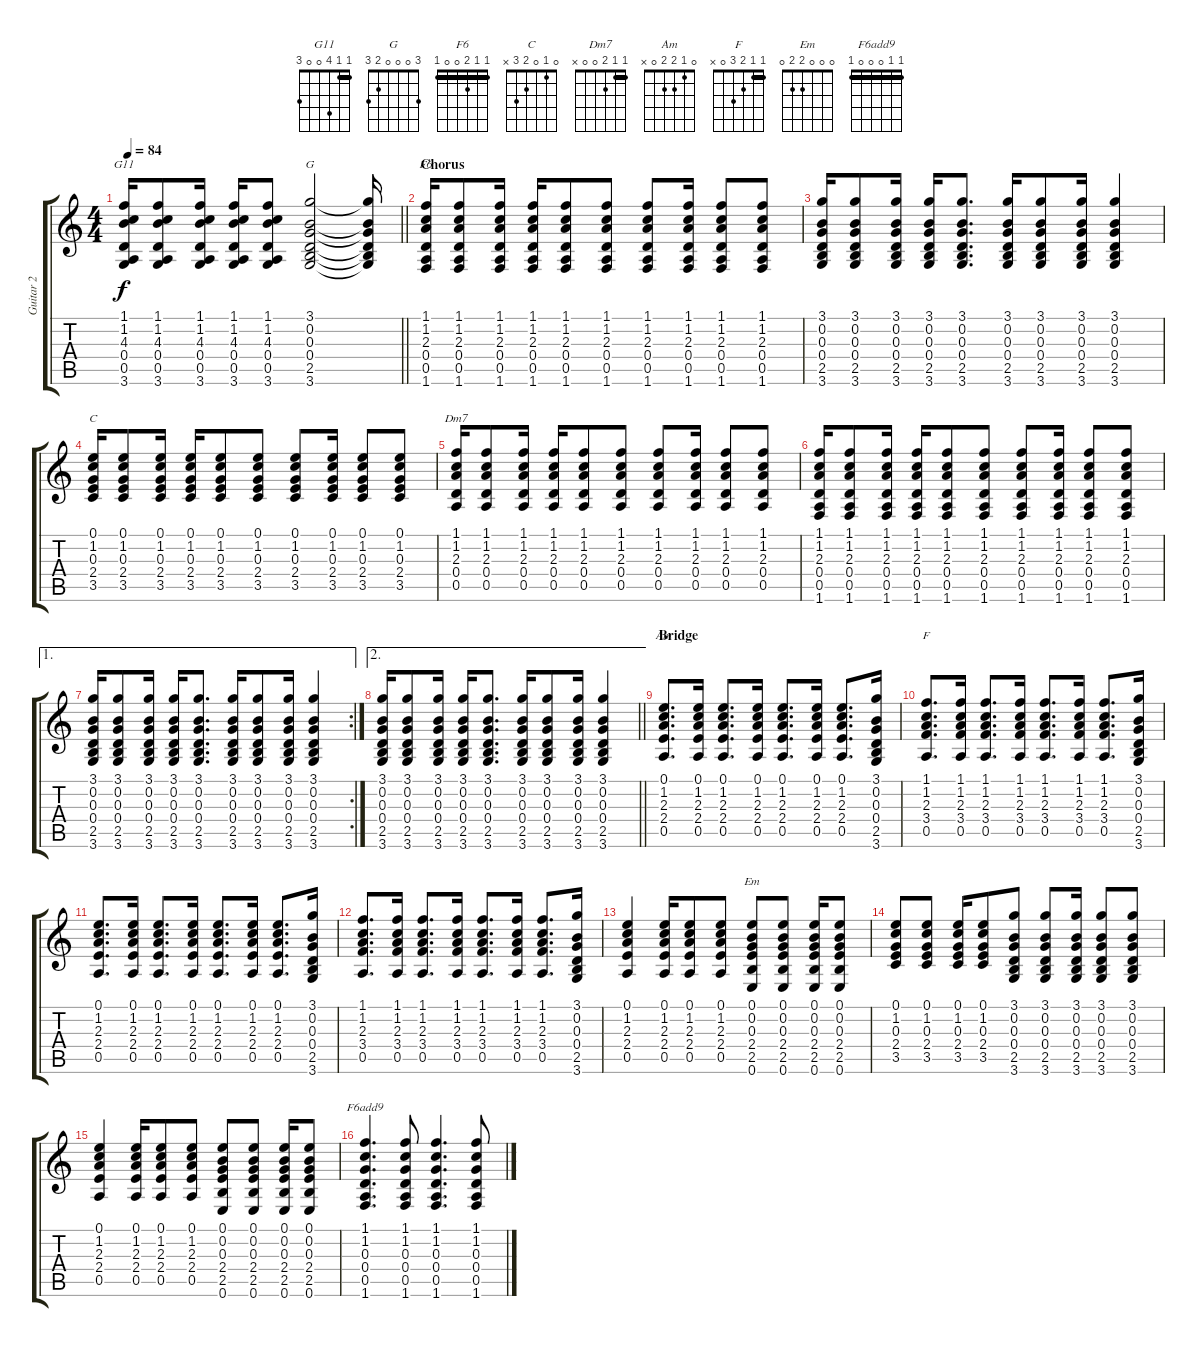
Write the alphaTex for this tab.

\track ("Guitar 2" "Guitar 2") {instrument electricguitarclean}
\staff {score tabs}
\tuning (E4 B3 G3 D3 A2 E2) {hide}
\chord ("G11" 1 1 4 0 0 3) {barre 1}
\chord ("G" 3 0 0 0 2 3)
\chord ("F6" 1 1 2 0 0 1) {barre 1}
\chord ("C" 0 1 0 2 3 x)
\chord ("Dm7" 1 1 2 0 0 x) {barre 1}
\chord ("Am" 0 1 2 2 0 x)
\chord ("F" 1 1 2 3 0 x) {barre 1}
\chord ("Em" 0 0 0 2 2 0)
\chord ("F6add9" 1 1 0 0 0 1) {barre 1}
\ts (4 4)
\tempo 84
\clef g2
\barLineRight lightlight
\ks c
(1.1 1.2 4.3 0.4 0.5 3.6).16{ch "G11" dy f} (1.1 1.2 4.3 0.4 0.5 3.6).8 (1.1 1.2 4.3 0.4 0.5 3.6).16 (1.1 1.2 4.3 0.4 0.5 3.6).16 (1.1 1.2 4.3 0.4 0.5 3.6).8 (3.1 0.2 0.3 0.4 2.5 3.6).2{ch "G"} (3.1{t} 0.2{t} 0.3{t} 0.4{t} 2.5{t} 3.6{t}).16 |
\section ("" "Chorus")
(1.1 1.2 2.3 0.4 0.5 1.6).16{ch "F6"} (1.1 1.2 2.3 0.4 0.5 1.6).8 (1.1 1.2 2.3 0.4 0.5 1.6).16 (1.1 1.2 2.3 0.4 0.5 1.6).16 (1.1 1.2 2.3 0.4 0.5 1.6).8 (1.1 1.2 2.3 0.4 0.5 1.6).8 (1.1 1.2 2.3 0.4 0.5 1.6).8 (1.1 1.2 2.3 0.4 0.5 1.6).16 (1.1 1.2 2.3 0.4 0.5 1.6).8 (1.1 1.2 2.3 0.4 0.5 1.6).8 |
(3.1 0.2 0.3 0.4 2.5 3.6).16 (3.1 0.2 0.3 0.4 2.5 3.6).8 (3.1 0.2 0.3 0.4 2.5 3.6).16 (3.1 0.2 0.3 0.4 2.5 3.6).16 (3.1 0.2 0.3 0.4 2.5 3.6).8{d} (3.1 0.2 0.3 0.4 2.5 3.6).16 (3.1 0.2 0.3 0.4 2.5 3.6).8 (3.1 0.2 0.3 0.4 2.5 3.6).16 (3.1 0.2 0.3 0.4 2.5 3.6).4 |
(0.1 1.2 0.3 2.4 3.5).16{ch "C"} (0.1 1.2 0.3 2.4 3.5).8 (0.1 1.2 0.3 2.4 3.5).16 (0.1 1.2 0.3 2.4 3.5).16 (0.1 1.2 0.3 2.4 3.5).8 (0.1 1.2 0.3 2.4 3.5).8 (0.1 1.2 0.3 2.4 3.5).8 (0.1 1.2 0.3 2.4 3.5).16 (0.1 1.2 0.3 2.4 3.5).8 (0.1 1.2 0.3 2.4 3.5).8 |
(1.1 1.2 2.3 0.4 0.5).16{ch "Dm7"} (1.1 1.2 2.3 0.4 0.5).8 (1.1 1.2 2.3 0.4 0.5).16 (1.1 1.2 2.3 0.4 0.5).16 (1.1 1.2 2.3 0.4 0.5).8 (1.1 1.2 2.3 0.4 0.5).8 (1.1 1.2 2.3 0.4 0.5).8 (1.1 1.2 2.3 0.4 0.5).16 (1.1 1.2 2.3 0.4 0.5).8 (1.1 1.2 2.3 0.4 0.5).8 |
(1.1 1.2 2.3 0.4 0.5 1.6).16 (1.1 1.2 2.3 0.4 0.5 1.6).8 (1.1 1.2 2.3 0.4 0.5 1.6).16 (1.1 1.2 2.3 0.4 0.5 1.6).16 (1.1 1.2 2.3 0.4 0.5 1.6).8 (1.1 1.2 2.3 0.4 0.5 1.6).8 (1.1 1.2 2.3 0.4 0.5 1.6).8 (1.1 1.2 2.3 0.4 0.5 1.6).16 (1.1 1.2 2.3 0.4 0.5 1.6).8 (1.1 1.2 2.3 0.4 0.5 1.6).8 |
\ae 1
\rc 2
(3.1 0.2 0.3 0.4 2.5 3.6).16 (3.1 0.2 0.3 0.4 2.5 3.6).8 (3.1 0.2 0.3 0.4 2.5 3.6).16 (3.1 0.2 0.3 0.4 2.5 3.6).16 (3.1 0.2 0.3 0.4 2.5 3.6).8{d} (3.1 0.2 0.3 0.4 2.5 3.6).16 (3.1 0.2 0.3 0.4 2.5 3.6).8 (3.1 0.2 0.3 0.4 2.5 3.6).16 (3.1 0.2 0.3 0.4 2.5 3.6).4 |
\ae 2
\barLineRight lightlight
(3.1 0.2 0.3 0.4 2.5 3.6).16 (3.1 0.2 0.3 0.4 2.5 3.6).8 (3.1 0.2 0.3 0.4 2.5 3.6).16 (3.1 0.2 0.3 0.4 2.5 3.6).16 (3.1 0.2 0.3 0.4 2.5 3.6).8{d} (3.1 0.2 0.3 0.4 2.5 3.6).16 (3.1 0.2 0.3 0.4 2.5 3.6).8 (3.1 0.2 0.3 0.4 2.5 3.6).16 (3.1 0.2 0.3 0.4 2.5 3.6).4 |
\section ("" "Bridge")
(0.1 1.2 2.3 2.4 0.5).8{d ch "Am"} (0.1 1.2 2.3 2.4 0.5).16 (0.1 1.2 2.3 2.4 0.5).8{d} (0.1 1.2 2.3 2.4 0.5).16 (0.1 1.2 2.3 2.4 0.5).8{d} (0.1 1.2 2.3 2.4 0.5).16 (0.1 1.2 2.3 2.4 0.5).8{d} (3.1 0.2 0.3 0.4 2.5 3.6).16 |
(1.1 1.2 2.3 3.4 0.5).8{d ch "F"} (1.1 1.2 2.3 3.4 0.5).16 (1.1 1.2 2.3 3.4 0.5).8{d} (1.1 1.2 2.3 3.4 0.5).16 (1.1 1.2 2.3 3.4 0.5).8{d} (1.1 1.2 2.3 3.4 0.5).16 (1.1 1.2 2.3 3.4 0.5).8{d} (3.1 0.2 0.3 0.4 2.5 3.6).16 |
(0.1 1.2 2.3 2.4 0.5).8{d} (0.1 1.2 2.3 2.4 0.5).16 (0.1 1.2 2.3 2.4 0.5).8{d} (0.1 1.2 2.3 2.4 0.5).16 (0.1 1.2 2.3 2.4 0.5).8{d} (0.1 1.2 2.3 2.4 0.5).16 (0.1 1.2 2.3 2.4 0.5).8{d} (3.1 0.2 0.3 0.4 2.5 3.6).16 |
(1.1 1.2 2.3 3.4 0.5).8{d} (1.1 1.2 2.3 3.4 0.5).16 (1.1 1.2 2.3 3.4 0.5).8{d} (1.1 1.2 2.3 3.4 0.5).16 (1.1 1.2 2.3 3.4 0.5).8{d} (1.1 1.2 2.3 3.4 0.5).16 (1.1 1.2 2.3 3.4 0.5).8{d} (3.1 0.2 0.3 0.4 2.5 3.6).16 |
(0.1 1.2 2.3 2.4 0.5).4 (0.1 1.2 2.3 2.4 0.5).16 (0.1 1.2 2.3 2.4 0.5).8 (0.1 1.2 2.3 2.4 0.5).8 (0.1 0.2 0.3 2.4 2.5 0.6).8{ch "Em"} (0.1 0.2 0.3 2.4 2.5 0.6).8 (0.1 0.2 0.3 2.4 2.5 0.6).16 (0.1 0.2 0.3 2.4 2.5 0.6).8 |
(0.1 1.2 0.3 2.4 3.5).8 (0.1 1.2 0.3 2.4 3.5).8 (0.1 1.2 0.3 2.4 3.5).16 (0.1 1.2 0.3 2.4 3.5).8 (3.1 0.2 0.3 0.4 2.5 3.6).8 (3.1 0.2 0.3 0.4 2.5 3.6).8 (3.1 0.2 0.3 0.4 2.5 3.6).16 (3.1 0.2 0.3 0.4 2.5 3.6).8 (3.1 0.2 0.3 0.4 2.5 3.6).8 |
(0.1 1.2 2.3 2.4 0.5).4 (0.1 1.2 2.3 2.4 0.5).16 (0.1 1.2 2.3 2.4 0.5).8 (0.1 1.2 2.3 2.4 0.5).8 (0.1 0.2 0.3 2.4 2.5 0.6).8 (0.1 0.2 0.3 2.4 2.5 0.6).8 (0.1 0.2 0.3 2.4 2.5 0.6).16 (0.1 0.2 0.3 2.4 2.5 0.6).8 |
(1.1 1.2 0.3 0.4 0.5 1.6).4{d ch "F6add9"} (1.1 1.2 0.3 0.4 0.5 1.6).8 (1.1 1.2 0.3 0.4 0.5 1.6).4{d} (1.1 1.2 0.3 0.4 0.5 1.6).8
